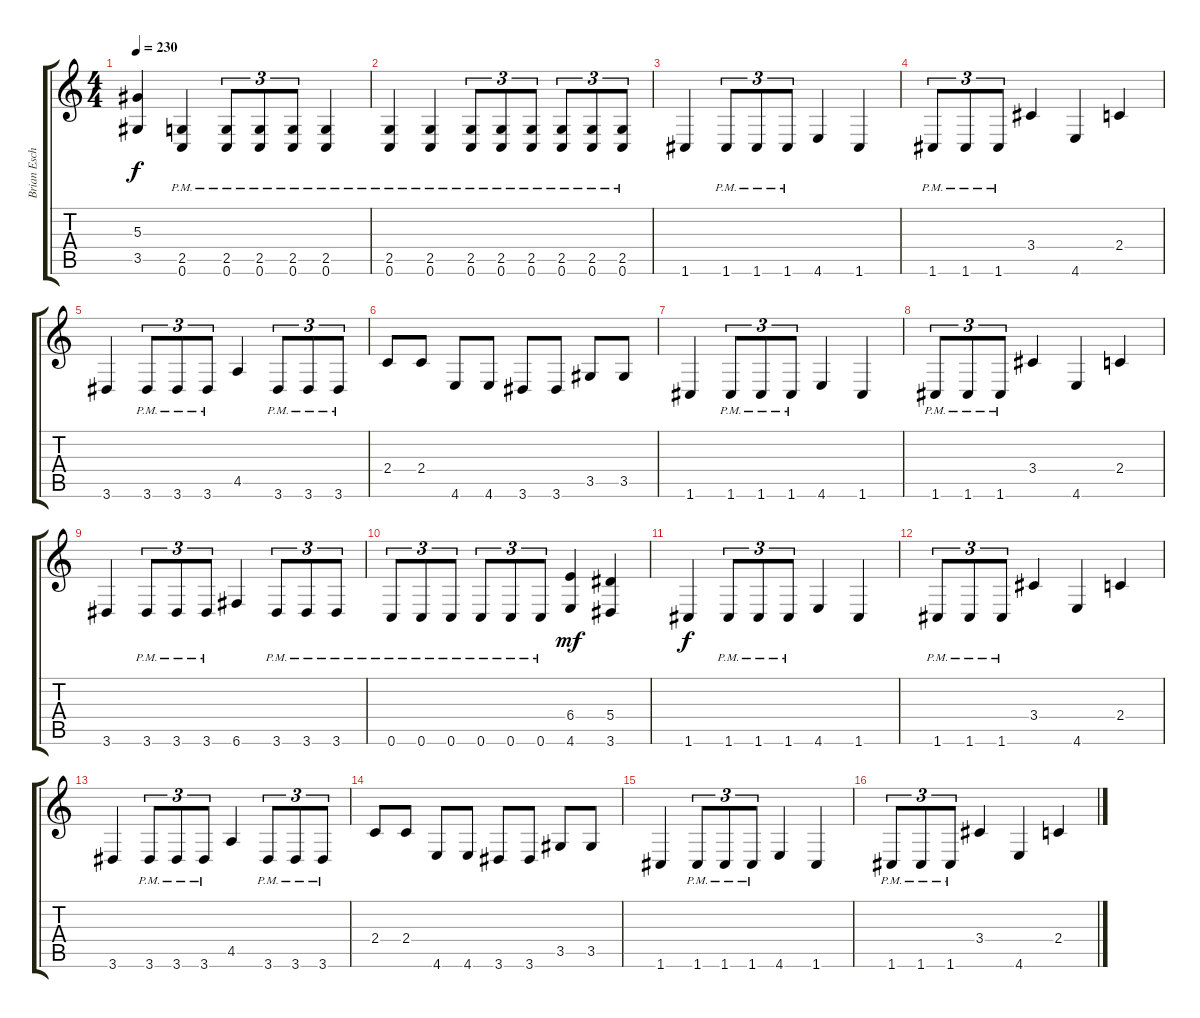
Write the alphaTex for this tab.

\track ("Brian Eschbach" "Brian Esch") {instrument distortionguitar}
\staff {score tabs}
\tuning (C4 G3 Eb3 Bb2 F2 C2) {hide}
\ts (4 4)
\tempo 230
\clef g2
\ks c
(5.3 3.5).4{dy f} (2.5{pm} 0.6{pm}).4 (2.5{pm} 0.6{pm}).8{tu (3 2)} (2.5{pm} 0.6{pm}).8{tu (3 2)} (2.5{pm} 0.6{pm}).8{tu (3 2)} (2.5{pm} 0.6{pm}).4 |
(2.5{pm} 0.6{pm}).4 (2.5{pm} 0.6{pm}).4 (2.5{pm} 0.6{pm}).8{tu (3 2)} (2.5{pm} 0.6).8{tu (3 2)} (2.5{pm} 0.6{pm}).8{tu (3 2)} (2.5{pm} 0.6{pm}).8{tu (3 2)} (2.5{pm} 0.6{pm}).8{tu (3 2)} (2.5{pm} 0.6{pm}).8{tu (3 2)} |
1.6.4 1.6{pm}.8{tu (3 2)} 1.6{pm}.8{tu (3 2)} 1.6{pm}.8{tu (3 2)} 4.6.4 1.6.4 |
1.6{pm}.8{tu (3 2)} 1.6{pm}.8{tu (3 2)} 1.6{pm}.8{tu (3 2)} 3.4.4 4.6.4 2.4.4 |
3.6.4 3.6{pm}.8{tu (3 2)} 3.6{pm}.8{tu (3 2)} 3.6{pm}.8{tu (3 2)} 4.5.4 3.6{pm}.8{tu (3 2)} 3.6{pm}.8{tu (3 2)} 3.6{pm}.8{tu (3 2)} |
2.4.8 2.4.8 4.6.8 4.6.8 3.6.8 3.6.8 3.5.8 3.5.8 |
1.6.4 1.6{pm}.8{tu (3 2)} 1.6{pm}.8{tu (3 2)} 1.6{pm}.8{tu (3 2)} 4.6.4 1.6.4 |
1.6{pm}.8{tu (3 2)} 1.6{pm}.8{tu (3 2)} 1.6{pm}.8{tu (3 2)} 3.4.4 4.6.4 2.4.4 |
3.6.4 3.6{pm}.8{tu (3 2)} 3.6{pm}.8{tu (3 2)} 3.6{pm}.8{tu (3 2)} 6.6.4 3.6{pm}.8{tu (3 2)} 3.6{pm}.8{tu (3 2)} 3.6{pm}.8{tu (3 2)} |
0.6{pm}.8{tu (3 2)} 0.6{pm}.8{tu (3 2)} 0.6{pm}.8{tu (3 2)} 0.6{pm}.8{tu (3 2)} 0.6{pm}.8{tu (3 2)} 0.6{pm}.8{tu (3 2)} (6.4 4.6).4{dy mf} (5.4 3.6).4 |
1.6.4{dy f} 1.6{pm}.8{tu (3 2)} 1.6{pm}.8{tu (3 2)} 1.6{pm}.8{tu (3 2)} 4.6.4 1.6.4 |
1.6{pm}.8{tu (3 2)} 1.6{pm}.8{tu (3 2)} 1.6{pm}.8{tu (3 2)} 3.4.4 4.6.4 2.4.4 |
3.6.4 3.6{pm}.8{tu (3 2)} 3.6{pm}.8{tu (3 2)} 3.6{pm}.8{tu (3 2)} 4.5.4 3.6{pm}.8{tu (3 2)} 3.6{pm}.8{tu (3 2)} 3.6{pm}.8{tu (3 2)} |
2.4.8 2.4.8 4.6.8 4.6.8 3.6.8 3.6.8 3.5.8 3.5.8 |
1.6.4 1.6{pm}.8{tu (3 2)} 1.6{pm}.8{tu (3 2)} 1.6{pm}.8{tu (3 2)} 4.6.4 1.6.4 |
1.6{pm}.8{tu (3 2)} 1.6{pm}.8{tu (3 2)} 1.6{pm}.8{tu (3 2)} 3.4.4 4.6.4 2.4.4
